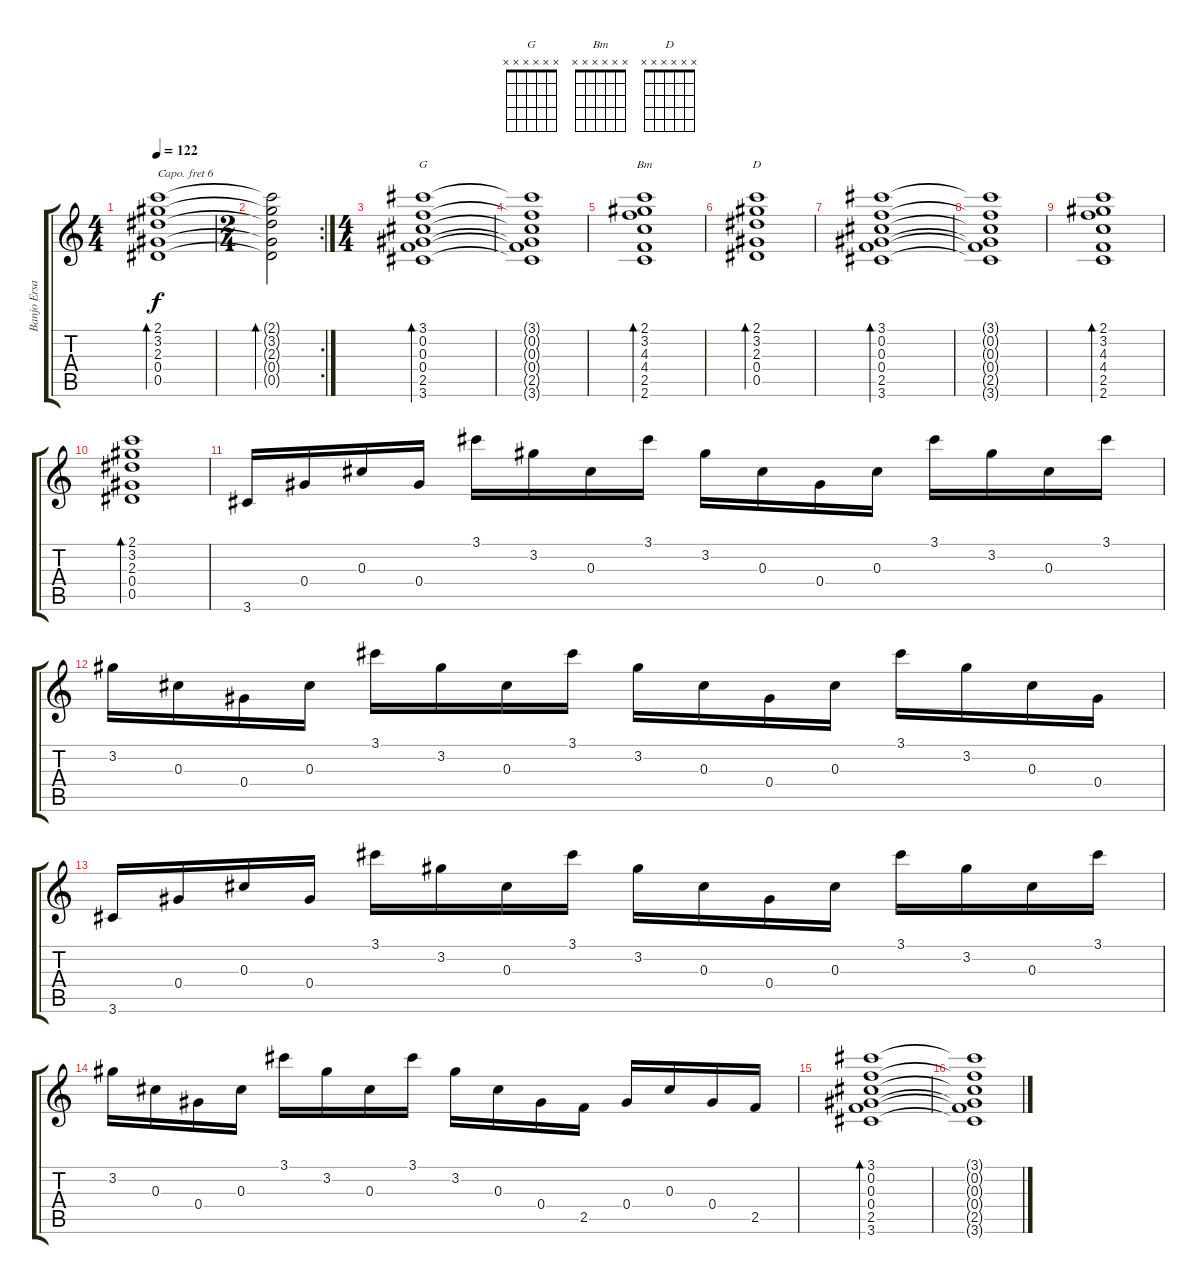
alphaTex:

\track ("Banjo Ersatz" "Banjo Ersa") {instrument acousticguitarsteel}
\staff {score tabs}
\capo 6
\tuning (E4 B3 G3 D3 A2 E2) {hide}
\chord ("G" x x x x x x)
\chord ("Bm" x x x x x x)
\chord ("D" x x x x x x)
\ts (4 4)
\tempo 122
\clef g2
\ks c
(2.1{t} 3.2{t} 2.3{t} 0.4{t} 0.5{t}).1{bd 60 dy f} |
\rc 2
\ts (2 4)
(2.1{t} 3.2{t} 2.3{t} 0.4{t} 0.5{t}).2{bd 60} |
\ts (4 4)
(3.1 0.2 0.3 0.4 2.5 3.6).1{bd 60 ch "G"} |
(3.1{t} 0.2{t} 0.3{t} 0.4{t} 2.5{t} 3.6{t}).1 |
(2.1 3.2 4.3 4.4 2.5 2.6).1{bd 60 ch "Bm"} |
(2.1 3.2 2.3 0.4 0.5).1{bd 60 ch "D"} |
(3.1 0.2 0.3 0.4 2.5 3.6).1{bd 60} |
(3.1{t} 0.2{t} 0.3{t} 0.4{t} 2.5{t} 3.6{t}).1 |
(2.1 3.2 4.3 4.4 2.5 2.6).1{bd 60} |
(2.1 3.2 2.3 0.4 0.5).1{bd 60} |
3.6.16 0.4.16 0.3.16 0.4.16 3.1.16 3.2.16 0.3.16 3.1.16 3.2.16 0.3.16 0.4.16 0.3.16 3.1.16 3.2.16 0.3.16 3.1.16 |
3.2.16 0.3.16 0.4.16 0.3.16 3.1.16 3.2.16 0.3.16 3.1.16 3.2.16 0.3.16 0.4.16 0.3.16 3.1.16 3.2.16 0.3.16 0.4.16 |
3.6.16 0.4.16 0.3.16 0.4.16 3.1.16 3.2.16 0.3.16 3.1.16 3.2.16 0.3.16 0.4.16 0.3.16 3.1.16 3.2.16 0.3.16 3.1.16 |
3.2.16 0.3.16 0.4.16 0.3.16 3.1.16 3.2.16 0.3.16 3.1.16 3.2.16 0.3.16 0.4.16 2.5.16 0.4.16 0.3.16 0.4.16 2.5.16 |
(3.1 0.2 0.3 0.4 2.5 3.6).1{bd 60} |
(3.1{t} 0.2{t} 0.3{t} 0.4{t} 2.5{t} 3.6{t}).1
